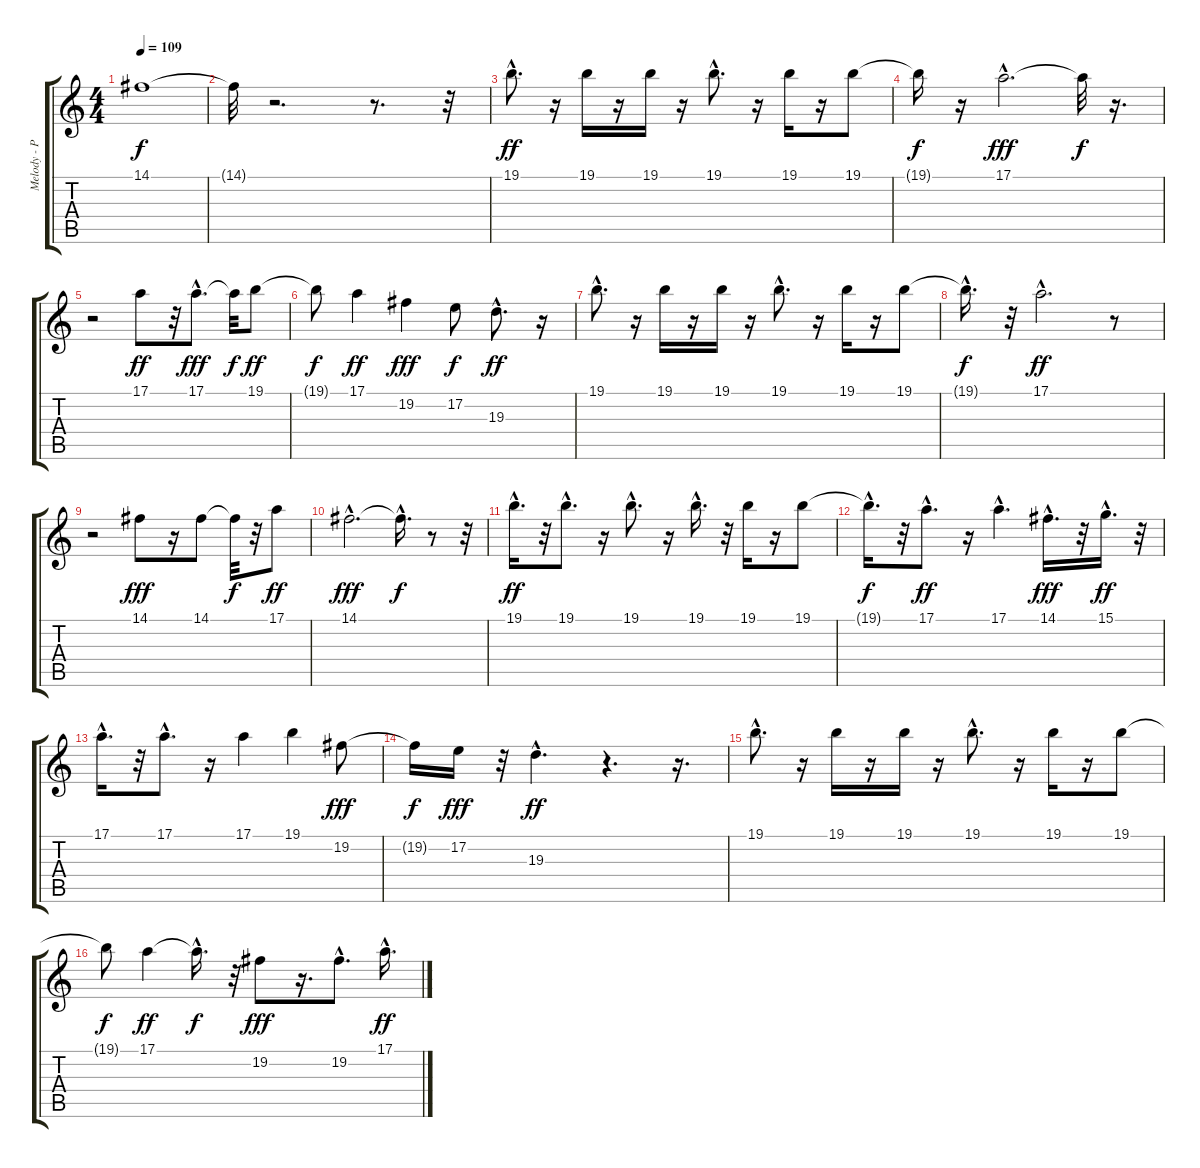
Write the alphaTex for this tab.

\track ("Melody - Piccolo/Flute " "Melody - P") {instrument piccolo}
\staff {score tabs}
\tuning (E4 B3 G3 D3 A2 E2) {hide}
\ts (4 4)
\tempo 109
\clef g2
\ks c
14.1{t}.1{dy f} |
14.1{t}.32 r.2{d} r.8{d} r.32 |
19.1{hac}.8{d dy ff balance 9 instrument flute} r.16 19.1.16 r.16 19.1.16 r.16 19.1{hac}.8{d} r.16 19.1.16 r.16 19.1.8 |
19.1{t}.16{dy f} r.16 17.1{hac}.2{d dy fff} 17.1{t}.32{dy f} r.16{d} |
r.2 17.1.8{dy ff} r.32 17.1{hac}.8{d dy fff} 17.1{t}.32{dy f} 19.1.8{dy ff} |
19.1{t}.8{dy f} 17.1.4{dy ff} 19.2.4{dy fff} 17.2.8{dy f} 19.3{hac}.8{d dy ff} r.16 |
19.1{hac}.8{d} r.16 19.1.16 r.16 19.1.16 r.16 19.1{hac}.8{d} r.16 19.1.16 r.16 19.1.8 |
19.1{hac t}.16{d dy f} r.32 17.1{hac}.2{d dy ff} r.8 |
r.2 14.1.8{dy fff} r.16 14.1.8 14.1{t}.32{dy f} r.32 17.1.8{dy ff} |
14.1{hac}.2{d dy fff} 14.1{hac t}.16{d dy f} r.8 r.32 |
19.1{hac}.16{d dy ff} r.32 19.1{hac}.8{d} r.16 19.1{hac}.8{d} r.16 19.1{hac}.16{d} r.32 19.1.16 r.16 19.1.8 |
19.1{hac t}.16{d dy f} r.32 17.1{hac}.8{d dy ff} r.16 17.1{hac}.4{d} 14.1{hac}.16{d dy fff} r.32 15.1{hac}.16{d dy ff} r.32 |
17.1{hac}.16{d} r.32 17.1{hac}.8{d} r.16 17.1.4 19.1.4 19.2.8{dy fff} |
19.2{t}.16{dy f} 17.2.16{dy fff} r.32 19.3{hac}.4{d dy ff} r.4{d} r.16{d} |
19.1{hac}.8{d} r.16 19.1.16 r.16 19.1.16 r.16 19.1{hac}.8{d} r.16 19.1.16 r.16 19.1.8 |
19.1{t}.8{dy f} 17.1.4{dy ff} 17.1{hac t}.16{d dy f} r.32 19.2.8{dy fff} r.16{d} 19.2{hac}.8{d} 17.1{hac}.16{d dy ff}
